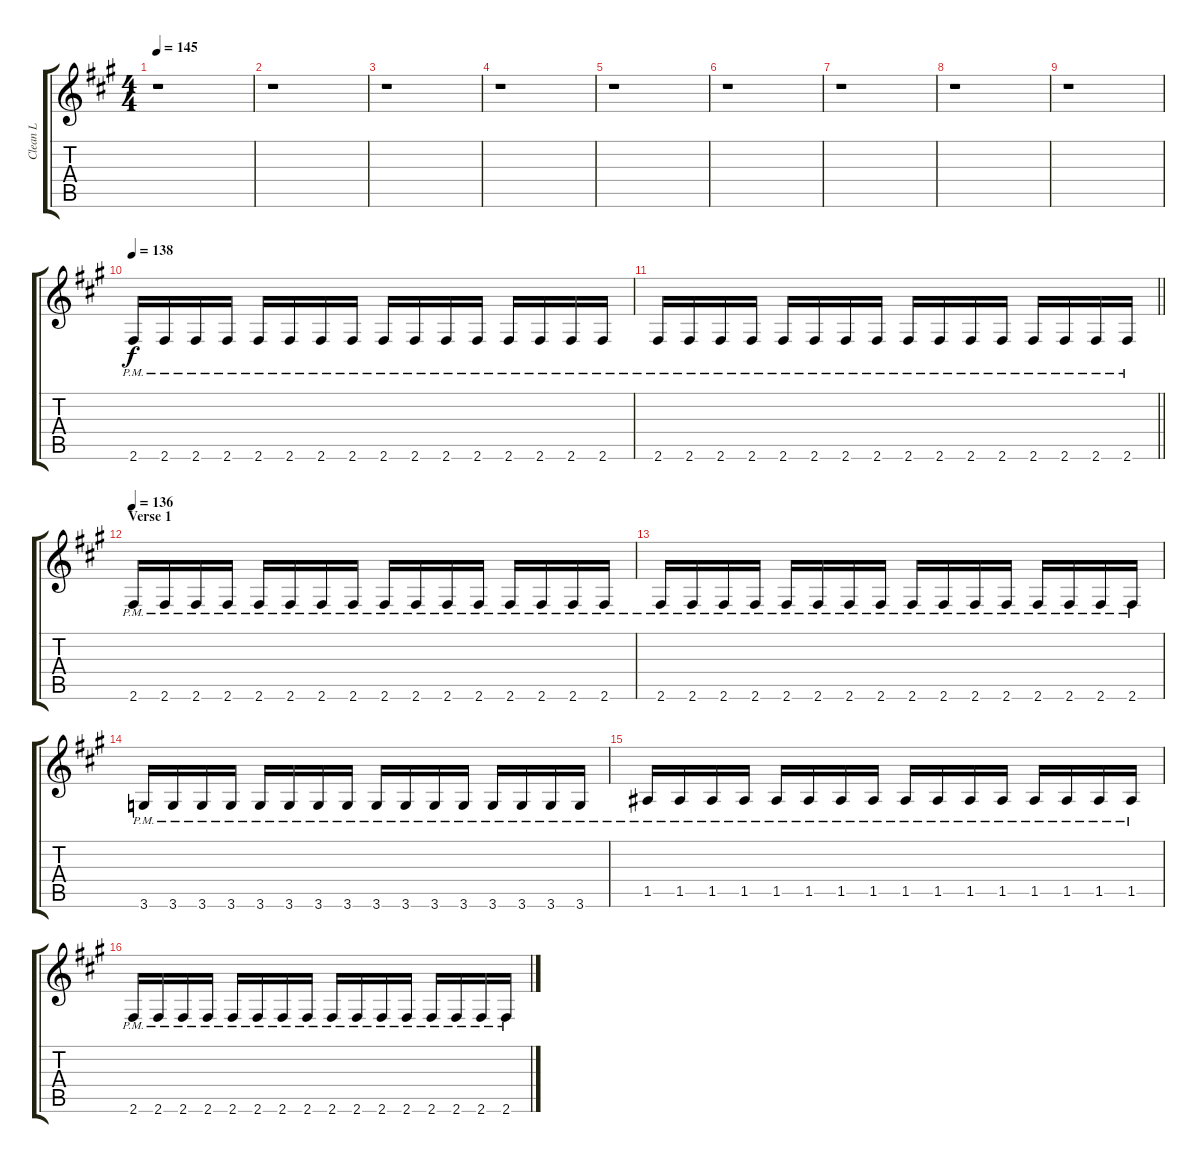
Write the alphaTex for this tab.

\track ("Clean L" "Clean L") {instrument acousticguitarsteel}
\staff {score tabs}
\tuning (E4 B3 G3 D3 A2 E2) {hide}
\ts (4 4)
\tempo 145
\clef g2
\ks a
r.1{dy f} |
r.1 |
r.1 |
r.1 |
r.1 |
r.1 |
r.1 |
r.1 |
r.1 |
\tempo 138
2.6{pm}.16 2.6{pm}.16 2.6{pm}.16 2.6{pm}.16 2.6{pm}.16 2.6{pm}.16 2.6{pm}.16 2.6{pm}.16 2.6{pm}.16 2.6{pm}.16 2.6{pm}.16 2.6{pm}.16 2.6{pm}.16 2.6{pm}.16 2.6{pm}.16 2.6{pm}.16 |
\barLineRight lightlight
2.6{pm}.16 2.6{pm}.16 2.6{pm}.16 2.6{pm}.16 2.6{pm}.16 2.6{pm}.16 2.6{pm}.16 2.6{pm}.16 2.6{pm}.16 2.6{pm}.16 2.6{pm}.16 2.6{pm}.16 2.6{pm}.16 2.6{pm}.16 2.6{pm}.16 2.6{pm}.16 |
\section ("" "Verse 1")
\tempo 136
2.6{pm}.16 2.6{pm}.16 2.6{pm}.16 2.6{pm}.16 2.6{pm}.16 2.6{pm}.16 2.6{pm}.16 2.6{pm}.16 2.6{pm}.16 2.6{pm}.16 2.6{pm}.16 2.6{pm}.16 2.6{pm}.16 2.6{pm}.16 2.6{pm}.16 2.6{pm}.16 |
2.6{pm}.16 2.6{pm}.16 2.6{pm}.16 2.6{pm}.16 2.6{pm}.16 2.6{pm}.16 2.6{pm}.16 2.6{pm}.16 2.6{pm}.16 2.6{pm}.16 2.6{pm}.16 2.6{pm}.16 2.6{pm}.16 2.6{pm}.16 2.6{pm}.16 2.6{pm}.16 |
3.6{pm}.16 3.6{pm}.16 3.6{pm}.16 3.6{pm}.16 3.6{pm}.16 3.6{pm}.16 3.6{pm}.16 3.6{pm}.16 3.6{pm}.16 3.6{pm}.16 3.6{pm}.16 3.6{pm}.16 3.6{pm}.16 3.6{pm}.16 3.6{pm}.16 3.6{pm}.16 |
1.5{pm}.16 1.5{pm}.16 1.5{pm}.16 1.5{pm}.16 1.5{pm}.16 1.5{pm}.16 1.5{pm}.16 1.5{pm}.16 1.5{pm}.16 1.5{pm}.16 1.5{pm}.16 1.5{pm}.16 1.5{pm}.16 1.5{pm}.16 1.5{pm}.16 1.5{pm}.16 |
2.6{pm}.16 2.6{pm}.16 2.6{pm}.16 2.6{pm}.16 2.6{pm}.16 2.6{pm}.16 2.6{pm}.16 2.6{pm}.16 2.6{pm}.16 2.6{pm}.16 2.6{pm}.16 2.6{pm}.16 2.6{pm}.16 2.6{pm}.16 2.6{pm}.16 2.6{pm}.16
